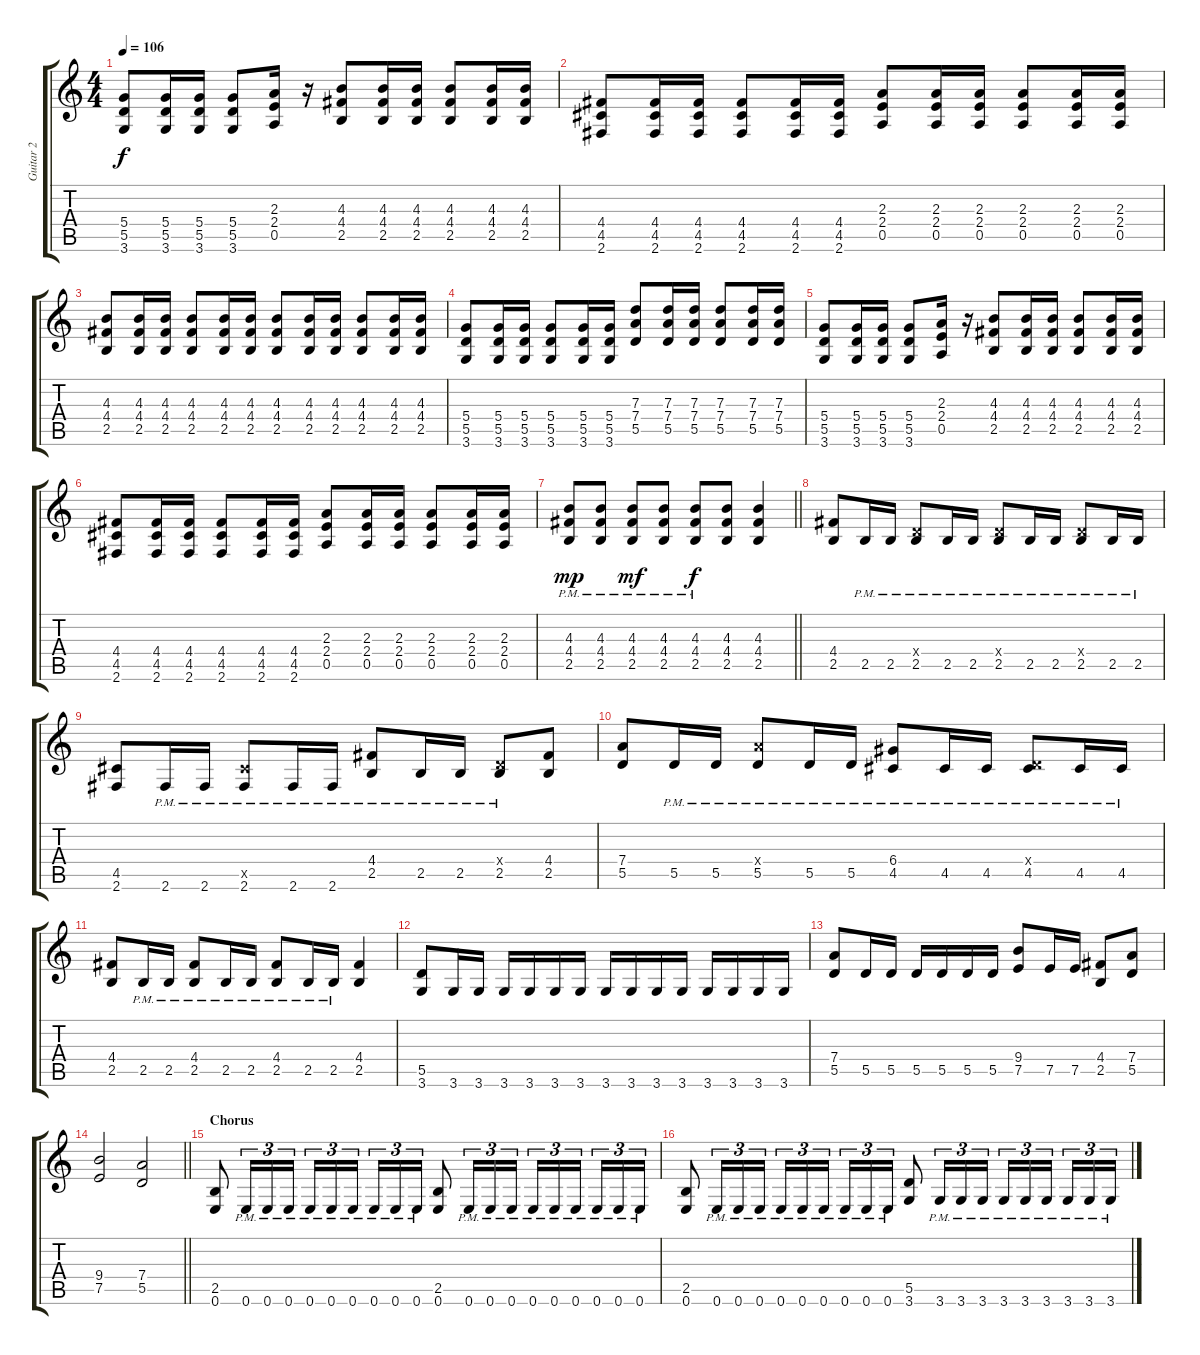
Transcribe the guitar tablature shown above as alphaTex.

\track ("Guitar 2" "Guitar 2") {instrument distortionguitar}
\staff {score tabs}
\tuning (E4 B3 G3 D3 A2 E2) {hide}
\ts (4 4)
\tempo 106
\clef g2
\ks c
(5.4 5.5 3.6).8{dy f} (5.4 5.5 3.6).16 (5.4 5.5 3.6).16 (5.4 5.5 3.6).8 (2.3 2.4 0.5).16 r.16 (4.3 4.4 2.5).8 (4.3 4.4 2.5).16 (4.3 4.4 2.5).16 (4.3 4.4 2.5).8 (4.3 4.4 2.5).16 (4.3 4.4 2.5).16 |
(4.4 4.5 2.6).8 (4.4 4.5 2.6).16 (4.4 4.5 2.6).16 (4.4 4.5 2.6).8 (4.4 4.5 2.6).16 (4.4 4.5 2.6).16 (2.3 2.4 0.5).8 (2.3 2.4 0.5).16 (2.3 2.4 0.5).16 (2.3 2.4 0.5).8 (2.3 2.4 0.5).16 (2.3 2.4 0.5).16 |
(4.3 4.4 2.5).8 (4.3 4.4 2.5).16 (4.3 4.4 2.5).16 (4.3 4.4 2.5).8 (4.3 4.4 2.5).16 (4.3 4.4 2.5).16 (4.3 4.4 2.5).8 (4.3 4.4 2.5).16 (4.3 4.4 2.5).16 (4.3 4.4 2.5).8 (4.3 4.4 2.5).16 (4.3 4.4 2.5).16 |
(5.4 5.5 3.6).8 (5.4 5.5 3.6).16 (5.4 5.5 3.6).16 (5.4 5.5 3.6).8 (5.4 5.5 3.6).16 (5.4 5.5 3.6).16 (7.3 7.4 5.5).8 (7.3 7.4 5.5).16 (7.3 7.4 5.5).16 (7.3 7.4 5.5).8 (7.3 7.4 5.5).16 (7.3 7.4 5.5).16 |
(5.4 5.5 3.6).8 (5.4 5.5 3.6).16 (5.4 5.5 3.6).16 (5.4 5.5 3.6).8 (2.3 2.4 0.5).16 r.16 (4.3 4.4 2.5).8 (4.3 4.4 2.5).16 (4.3 4.4 2.5).16 (4.3 4.4 2.5).8 (4.3 4.4 2.5).16 (4.3 4.4 2.5).16 |
(4.4 4.5 2.6).8 (4.4 4.5 2.6).16 (4.4 4.5 2.6).16 (4.4 4.5 2.6).8 (4.4 4.5 2.6).16 (4.4 4.5 2.6).16 (2.3 2.4 0.5).8 (2.3 2.4 0.5).16 (2.3 2.4 0.5).16 (2.3 2.4 0.5).8 (2.3 2.4 0.5).16 (2.3 2.4 0.5).16 |
\barLineRight lightlight
(4.3{pm} 4.4{pm} 2.5{pm}).8{dy mp instrument distortionguitar} (4.3{pm} 4.4{pm} 2.5{pm}).8 (4.3{pm} 4.4{pm} 2.5{pm}).8{dy mf} (4.3{pm} 4.4{pm} 2.5{pm}).8 (4.3{pm} 4.4{pm} 2.5{pm}).8{dy f} (4.3 4.4 2.5).8 (4.3 4.4 2.5).4 |
\section ("" "")
(4.4 2.5).8 2.5{pm}.16 2.5{pm}.16 (0.4{x} 2.5{pm}).8 2.5{pm}.16 2.5{pm}.16 (0.4{x} 2.5{pm}).8 2.5{pm}.16 2.5{pm}.16 (0.4{x} 2.5{pm}).8 2.5{pm}.16 2.5{pm}.16 |
(4.5 2.6).8 2.6{pm}.16 2.6{pm}.16 (4.5{x} 2.6{pm}).8 2.6{pm}.16 2.6{pm}.16 (4.4{pm} 2.5{pm}).8 2.5{pm}.16 2.5{pm}.16 (0.4{x} 2.5{pm}).8 (4.4 2.5).8 |
(7.4 5.5).8 5.5{pm}.16 5.5{pm}.16 (7.4{x} 5.5{pm}).8 5.5{pm}.16 5.5{pm}.16 (6.4{pm} 4.5{pm}).8 4.5{pm}.16 4.5{pm}.16 (0.4{x} 4.5{pm}).8 4.5{pm}.16 4.5{pm}.16 |
(4.4 2.5).8 2.5{pm}.16 2.5{pm}.16 (4.4 2.5{pm}).8 2.5{pm}.16 2.5{pm}.16 (4.4 2.5{pm}).8 2.5{pm}.16 2.5{pm}.16 (4.4 2.5).4 |
(5.5 3.6).8 3.6.16 3.6.16 3.6.16 3.6.16 3.6.16 3.6.16 3.6.16 3.6.16 3.6.16 3.6.16 3.6.16 3.6.16 3.6.16 3.6.16 |
(7.4 5.5).8 5.5.16 5.5.16 5.5.16 5.5.16 5.5.16 5.5.16 (9.4 7.5).8 7.5.16 7.5.16 (4.4 2.5).8 (7.4 5.5).8 |
\barLineRight lightlight
(9.4 7.5).2 (7.4 5.5).2 |
\section ("" "Chorus")
(2.5 0.6).8 0.6{pm}.16{tu (3 2)} 0.6{pm}.16{tu (3 2)} 0.6{pm}.16{tu (3 2)} 0.6{pm}.16{tu (3 2)} 0.6{pm}.16{tu (3 2)} 0.6{pm}.16{tu (3 2)} 0.6{pm}.16{tu (3 2)} 0.6{pm}.16{tu (3 2)} 0.6{pm}.16{tu (3 2)} (2.5 0.6).8 0.6{pm}.16{tu (3 2)} 0.6{pm}.16{tu (3 2)} 0.6{pm}.16{tu (3 2)} 0.6{pm}.16{tu (3 2)} 0.6{pm}.16{tu (3 2)} 0.6{pm}.16{tu (3 2)} 0.6{pm}.16{tu (3 2)} 0.6{pm}.16{tu (3 2)} 0.6{pm}.16{tu (3 2)} |
(2.5 0.6).8 0.6{pm}.16{tu (3 2)} 0.6{pm}.16{tu (3 2)} 0.6{pm}.16{tu (3 2)} 0.6{pm}.16{tu (3 2)} 0.6{pm}.16{tu (3 2)} 0.6{pm}.16{tu (3 2)} 0.6{pm}.16{tu (3 2)} 0.6{pm}.16{tu (3 2)} 0.6{pm}.16{tu (3 2)} (5.5 3.6).8 3.6{pm}.16{tu (3 2)} 3.6{pm}.16{tu (3 2)} 3.6{pm}.16{tu (3 2)} 3.6{pm}.16{tu (3 2)} 3.6{pm}.16{tu (3 2)} 3.6{pm}.16{tu (3 2)} 3.6{pm}.16{tu (3 2)} 3.6{pm}.16{tu (3 2)} 3.6{pm}.16{tu (3 2)}
